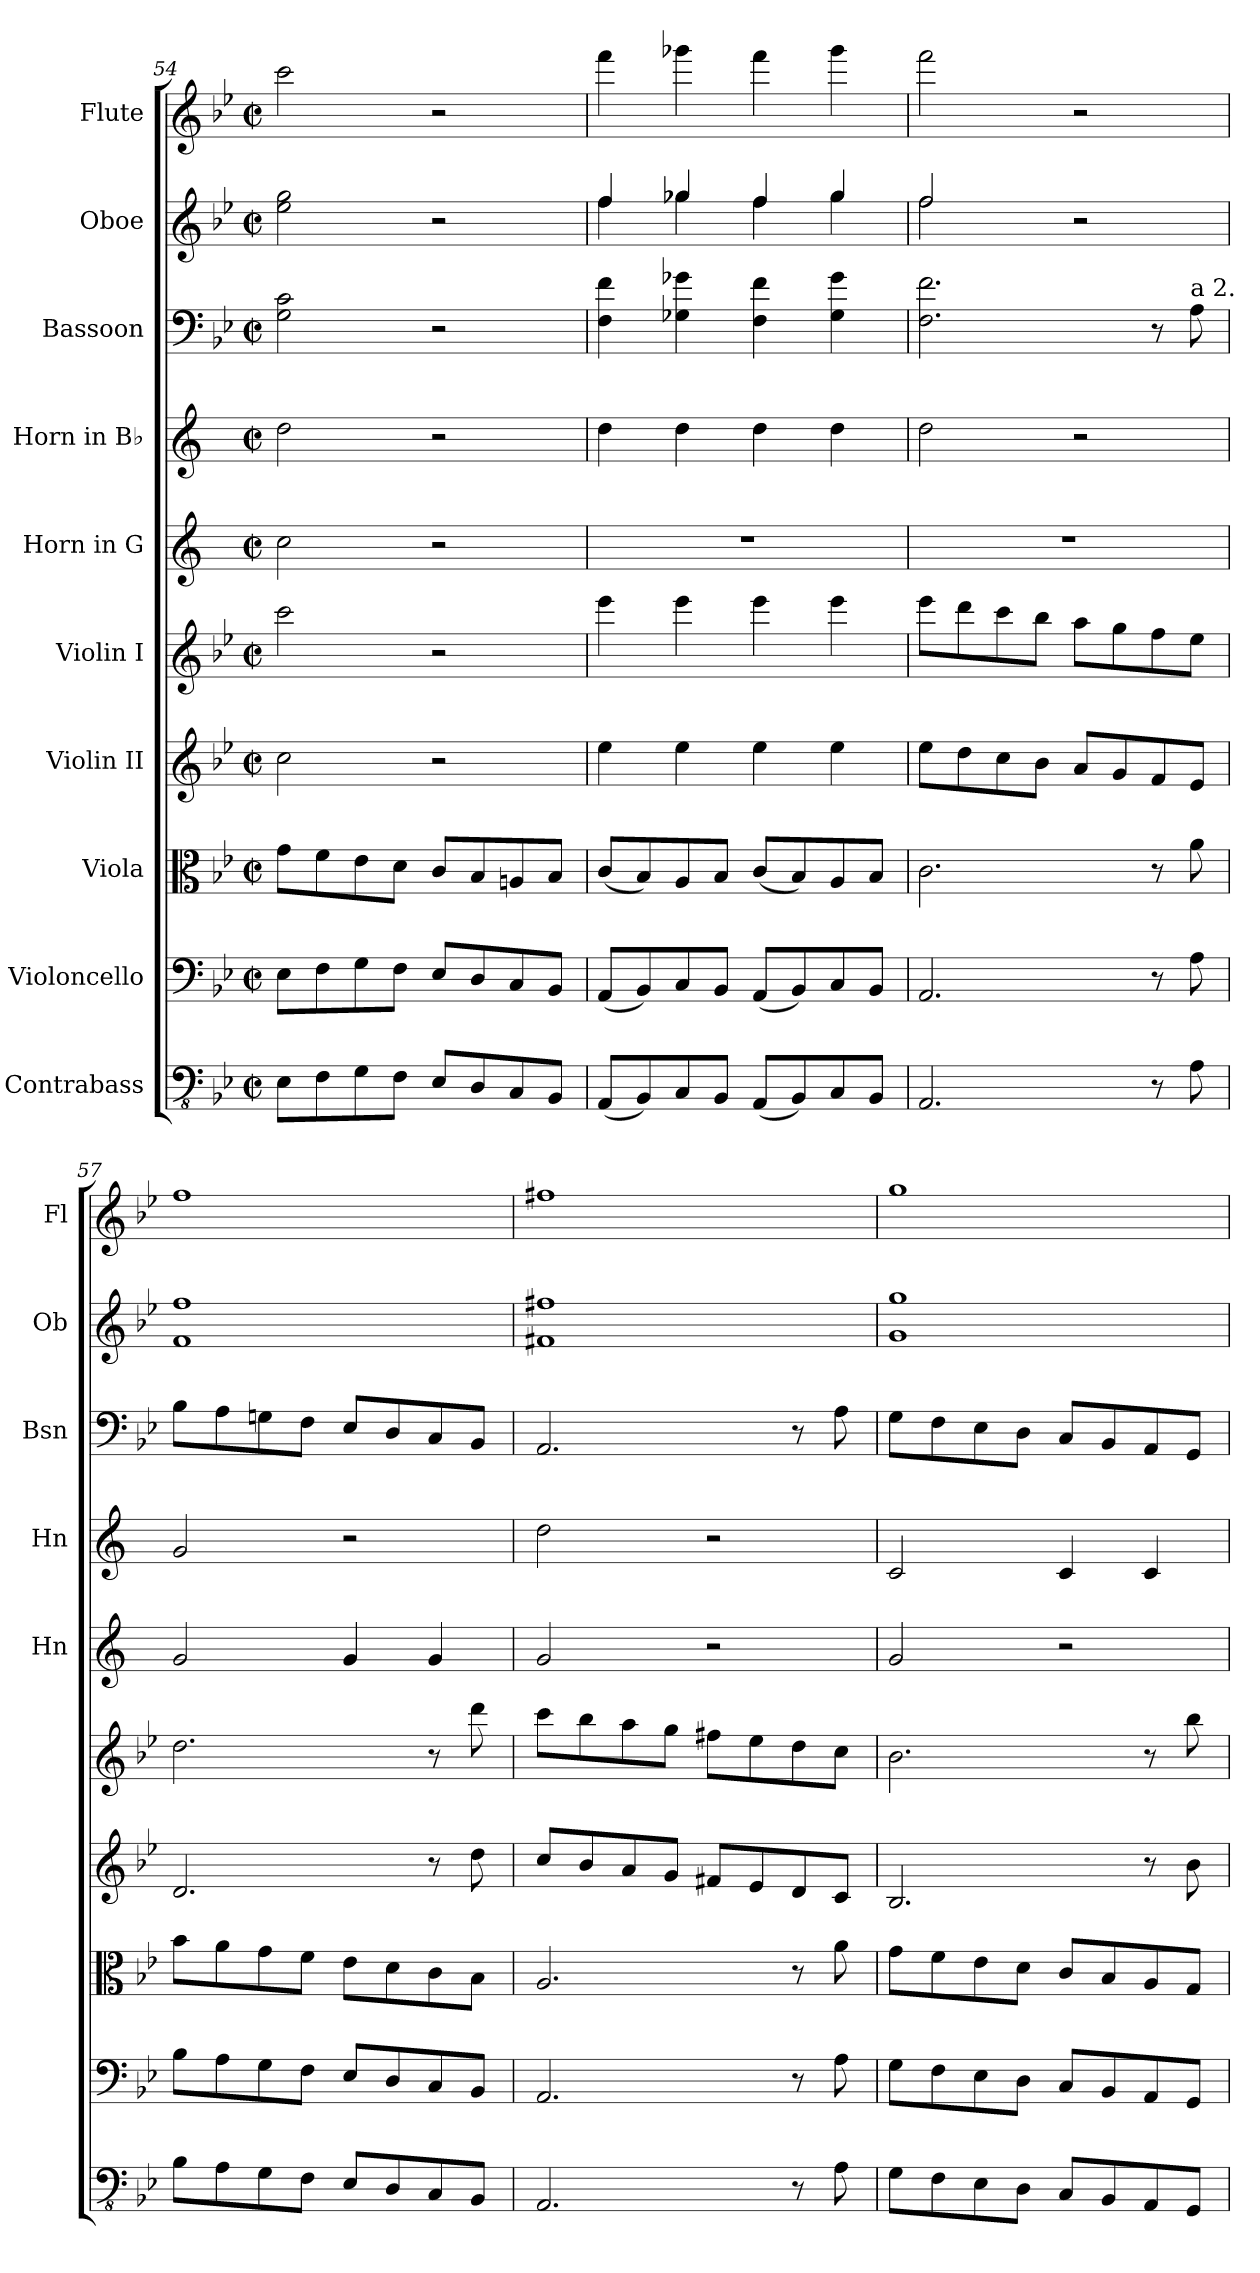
**kern	**kern	**kern	**kern	**kern	**kern	**kern	**kern	**kern	**kern
*part10	*part9	*part8	*part7	*part6	*part5	*part4	*part3	*part2	*part1
*staff10	*staff9	*staff8	*staff7	*staff6	*staff5	*staff4	*staff3	*staff2	*staff1
*I"Contrabass	*I"Violoncello	*I"Viola	*I"Violin II	*I"Violin I	*I"Horn in G	*I"Horn in B♭	*I"Bassoon	*I"Oboe	*I"Flute
*	*	*	*	*	*I'Hn	*I'Hn	*I'Bsn	*I'Ob	*I'Fl
*clefFv4	*clefF4	*clefC3	*clefG2	*clefG2	*clefG2	*clefG2	*clefF4	*clefG2	*clefG2
*	*	*	*	*	*ITrd3c5	*ITrd1c2	*	*	*
*k[b-e-]	*k[b-e-]	*k[b-e-]	*k[b-e-]	*k[b-e-]	*k[f#]	*k[b-e-]	*k[b-e-]	*k[b-e-]	*k[b-e-]
*M2/2	*M2/2	*M2/2	*M2/2	*M2/2	*M2/2	*M2/2	*M2/2	*M2/2	*M2/2
*met(c|)	*met(c|)	*met(c|)	*met(c|)	*met(c|)	*met(c|)	*met(c|)	*met(c|)	*met(c|)	*met(c|)
=54	=54	=54	=54	=54	=54	=54	=54	=54	=54
8EE-\L	8E-\L	8g\L	2cc\	2ccc\	2g\	2cc\	2G\ 2c\	2ee-\ 2gg\	2ccc\
8FF\	8F\	8f\	.	.	.	.	.	.	.
8GG\	8G\	8e-\	.	.	.	.	.	.	.
8FF\J	8F\J	8d\J	.	.	.	.	.	.	.
8EE-/L	8E-/L	8c/L	2r	2r	2r	2r	2r	2r	2r
8DD/	8D/	8B-/	.	.	.	.	.	.	.
8CC/	8C/	8An/	.	.	.	.	.	.	.
8BBB-/J	8BB-/J	8B-/J	.	.	.	.	.	.	.
=55	=55	=55	=55	=55	=55	=55	=55	=55	=55
*	*	*	*	*	*	*	*	*^	*
(<8AAA/L	(<8AA/L	(<8c/L	4ee-\	4eee-\	1r	4cc\	4F\ 4f\	4ff/	4ff\	4fff\
8BBB-/)	8BB-/)	8B-/)	.	.	.	.	.	.	.	.
8CC/	8C/	8A/	4ee-\	4eee-\	.	4cc\	4G-X\ 4g-X\	4gg-X/	4gg-\	4ggg-X\
8BBB-/J	8BB-/J	8B-/J	.	.	.	.	.	.	.	.
(<8AAA/L	(<8AA/L	(<8c/L	4ee-\	4eee-\	.	4cc\	4F\ 4f\	4ff/	4ff\	4fff\
8BBB-/)	8BB-/)	8B-/)	.	.	.	.	.	.	.	.
8CC/	8C/	8A/	4ee-\	4eee-\	.	4cc\	4G-\ 4g-\	4gg-/	4gg-\	4ggg-\
8BBB-/J	8BB-/J	8B-/J	.	.	.	.	.	.	.	.
=56	=56	=56	=56	=56	=56	=56	=56	=56	=56	=56
2.AAA/	2.AA/	2.c\	8ee-\L	8eee-\L	1r	2cc\	2.F\ 2.f\	2ff/	2ff\	2fff\
.	.	.	8dd\	8ddd\	.	.	.	.	.	.
.	.	.	8cc\	8ccc\	.	.	.	.	.	.
.	.	.	8b-\J	8bb-\J	.	.	.	.	.	.
.	.	.	8a/L	8aa\L	.	2r	.	2r	2rffyy	2r
.	.	.	8g/	8gg\	.	.	.	.	.	.
8r	8r	8r	8f/	8ff\	.	.	8r	.	.	.
!	!	!	!	!	!	!	!LO:TX:a:t=a 2.	!	!	!
8AA\	8A\	8a\	8e-/J	8ee-\J	.	.	8A\	.	.	.
*	*	*	*	*	*	*	*	*v	*v	*
!!LO:PB:g=z
=57	=57	=57	=57	=57	=57	=57	=57	=57	=57
8BB-\L	8B-\L	8b-\L	2.d/	2.dd\	2d/	2f/	8B-\L	1f 1ff	1ff
8AA\	8A\	8a\	.	.	.	.	8A\	.	.
8GG\	8G\	8g\	.	.	.	.	8Gn\	.	.
8FF\J	8F\J	8f\J	.	.	.	.	8F\J	.	.
8EE-/L	8E-/L	8e-\L	.	.	4d/	2r	8E-/L	.	.
8DD/	8D/	8d\	.	.	.	.	8D/	.	.
8CC/	8C/	8c\	8r	8r	4d/	.	8C/	.	.
8BBB-/J	8BB-/J	8B-\J	8dd\	8ddd\	.	.	8BB-/J	.	.
=58	=58	=58	=58	=58	=58	=58	=58	=58	=58
2.AAA/	2.AA/	2.A/	8cc/L	8ccc\L	2d/	2cc\	2.AA/	1f#X 1ff#X	1ff#X
.	.	.	8b-/	8bb-\	.	.	.	.	.
.	.	.	8a/	8aa\	.	.	.	.	.
.	.	.	8g/J	8gg\J	.	.	.	.	.
.	.	.	8f#X/L	8ff#X\L	2r	2r	.	.	.
.	.	.	8e-/	8ee-\	.	.	.	.	.
8r	8r	8r	8d/	8dd\	.	.	8r	.	.
8AA\	8A\	8a\	8c/J	8cc\J	.	.	8A\	.	.
=59	=59	=59	=59	=59	=59	=59	=59	=59	=59
8GG\L	8G\L	8g\L	2.B-/	2.b-\	2d/	2B-/	8G\L	1g 1gg	1gg
8FF\	8F\	8f\	.	.	.	.	8F\	.	.
8EE-\	8E-\	8e-\	.	.	.	.	8E-\	.	.
8DD\J	8D\J	8d\J	.	.	.	.	8D\J	.	.
8CC/L	8C/L	8c/L	.	.	2r	4B-/	8C/L	.	.
8BBB-/	8BB-/	8B-/	.	.	.	.	8BB-/	.	.
8AAA/	8AA/	8A/	8r	8r	.	4B-/	8AA/	.	.
8GGG/J	8GG/J	8G/J	8b-\	8bb-\	.	.	8GG/J	.	.
=	=	=	=	=	=	=	=	=	=
*-	*-	*-	*-	*-	*-	*-	*-	*-	*-
